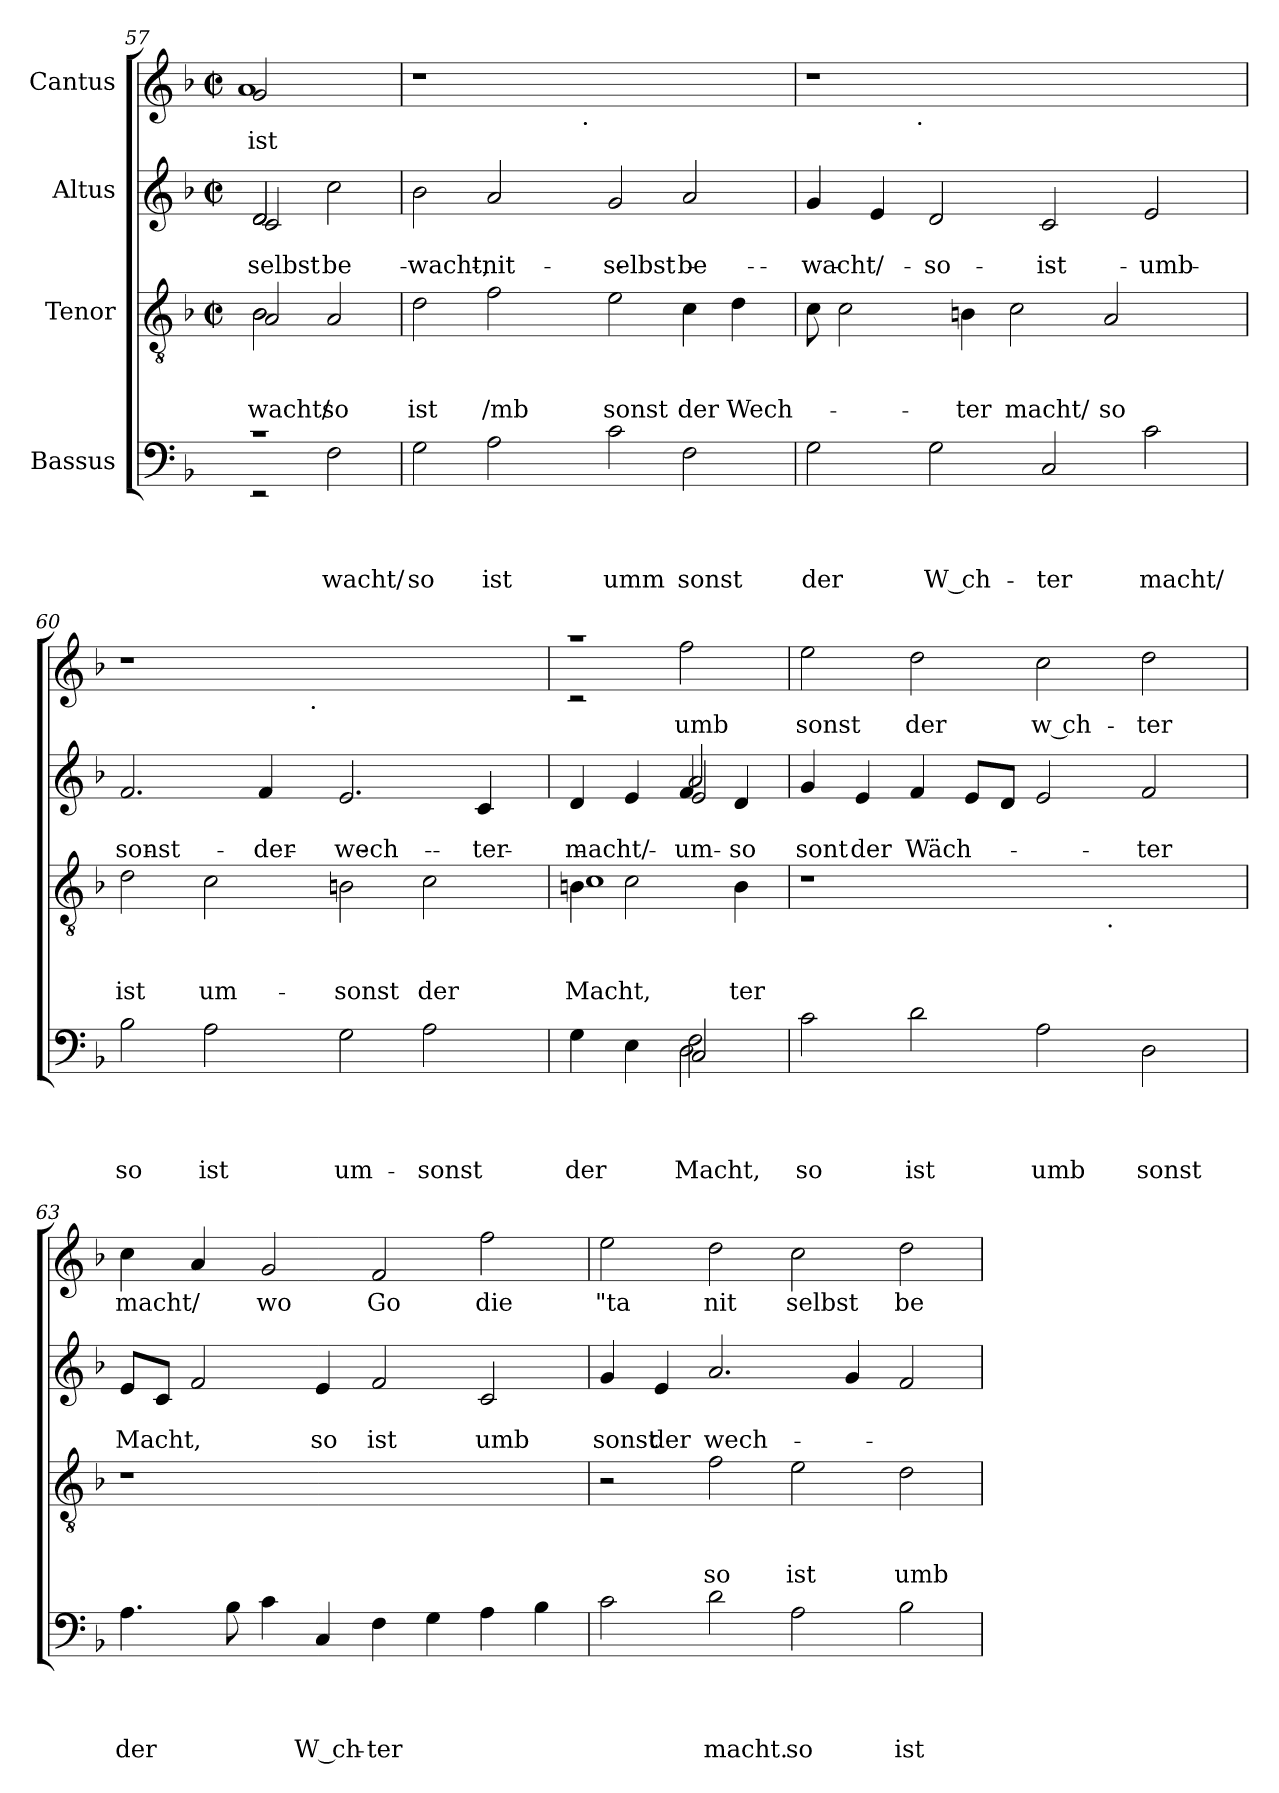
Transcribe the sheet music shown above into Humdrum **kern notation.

**kern	**text	**text	**text	**text	**kern	**text	**text	**text	**kern	**text	**text	**kern	**text
*part4	*part4	*part4	*part4	*part4	*part3	*part3	*part3	*part3	*part2	*part2	*part2	*part1	*part1
*staff4	*staff4	*staff4	*staff4	*staff4	*staff3	*staff3	*staff3	*staff3	*staff2	*staff2	*staff2	*staff1	*staff1
*I"Bassus	*	*	*	*	*I"Tenor	*	*	*	*I"Altus	*	*	*I"Cantus	*
*clefF4	*	*	*	*	*clefGv2	*	*	*	*clefG2	*	*	*clefG2	*
*k[b-]	*	*	*	*	*k[b-]	*	*	*	*k[b-]	*	*	*k[b-]	*
*F:	*	*	*	*	*F:	*	*	*	*F:	*	*	*F:	*
*	*	*	*	*	*M2/2	*	*	*	*M2/2	*	*	*M2/2	*
*	*	*	*	*	*met(c|)	*	*	*	*met(c|)	*	*	*met(c|)	*
=57	=57	=57	=57	=57	=57	=57	=57	=57	=57	=57	=57	=57	=57
*^	*	*	*	*	*	*	*	*	*	*	*	*	*
!	!	!	!	!	!	!	!	!	!LO:LY:b	!	!	!	!	!
*	*	*	*	*	*	*^	*	*	*	*	*	*	*	*
!	!	!	!	!	!	!	!	!	!	!LO:LY:b	!	!	!	!	!
*	*	*	*	*	*	*	*^	*	*	*	*	*	*	*	*
!	!	!	!	!	!	!	!	!	!	!	!LO:LY:b	!	!	!LO:LY:b	!	!
*	*	*	*	*	*	*	*	*	*	*	*	*^	*	*	*	*
!	!	!	!	!	!	!	!	!	!	!	!	!	!	!	!LO:LY:b	!	!
*	*	*	*	*	*	*	*	*	*	*	*	*	*^	*	*	*	*
!	!	!	!	!	!	!	!	!	!	!	!	!	!	!	!	!LO:LY:b	!	!LO:LY:b
*	*	*	*	*	*	*	*	*	*	*	*	*	*	*	*	*	*^	*
!	!	!	!	!	!	!	!	!	!	!	!	!	!	!	!	!	!	!	!LO:LY:b
1rc	2rEE	.	.	.	.	2B-\	2B-\	2A/	.	.	-wacht/	2d/	2d/	2c/	.	selbst	2g/	1a	ist
!	!	!	!	!	!LO:LY:b	!	!	!	!	!	!LO:LY:b	!	!	!	!	!LO:LY:b	!	!	!
.	2F\	.	.	.	-wacht/	2ryy	2ryy	2A/	.	.	so	2ryy	2ryy	2cc\	.	be-	2ryy	.	.
!!LO:LB:g=z	!!
=58	=58	=58	=58	=58	=58	=58	=58	=58	=58	=58	=58	=58	=58	=58	=58	=58	=58	=58	=58
!	!	!	!	!	!LO:LY:b	!	!	!	!	!	!LO:LY:b	!	!	!	!	!LO:LY:b	!	!	!
*v	*v	*	*	*	*	*	*	*	*	*	*	*v	*v	*v	*	*	*	*	*
*	*	*	*	*	*v	*v	*v	*	*	*	*	*	*	*	*	*
2G\	.	.	.	so	2d\	.	.	ist	2b-\	.	-wacht,	1r	2ryy	.
!	!	!	!	!LO:LY:b	!	!	!	!LO:LY:b	!	!	!LO:LY:b	!	!	!
2A\	.	.	.	ist	2f\	.	.	/mb	2a/	.	nit	.	4ryy	.
.	.	.	.	.	.	.	.	.	.	.	.	.	8ryy	.
.	.	.	.	.	.	.	.	.	.	.	.	.	32ryy	.
!	!	!	!	!	!	!	!	!	!	!	!	!	!LO:TX:b:t=.	!
.	.	.	.	.	.	.	.	.	.	.	.	.	1ryy	.
!	!	!	!	!LO:LY:b	!	!	!	!LO:LY:b	!	!	!LO:LY:b	!	!	!
2c\	.	.	.	umm	2e\	.	.	sonst	2g/	.	selbst	1ryy	.	.
!	!	!	!	!LO:LY:b	!	!	!	!LO:LY:b	!	!	!LO:LY:b	!	!	!
2F\	.	.	.	sonst	4c\	.	.	der	2a/	.	be-	.	.	.
!	!	!	!	!	!	!	!	!LO:LY:b	!	!	!	!	!	!
.	.	.	.	.	4d\	.	.	Wech-	.	.	.	.	.	.
.	.	.	.	.	.	.	.	.	.	.	.	.	16.ryy	.
=59	=59	=59	=59	=59	=59	=59	=59	=59	=59	=59	=59	=59	=59	=59
!	!	!	!	!LO:LY:b:rj	!	!	!	!	!	!	!LO:LY:b	!	!	!
2G\	.	.	.	der	8c\	.	.	.	4g/	.	-wacht/	1r	4...ryy	.
.	.	.	.	.	2c\	.	.	.	.	.	.	.	.	.
.	.	.	.	.	.	.	.	.	4e/	.	.	.	.	.
!	!	!	!	!	!	!	!	!	!	!	!	!	!LO:TX:b:t=.	!
.	.	.	.	.	.	.	.	.	.	.	.	.	1ryy	.
!	!	!	!	!LO:LY:b	!	!	!	!	!	!	!LO:LY:b	!	!	!
2G\	.	.	.	W ch-	.	.	.	.	2d/	.	so	.	.	.
!	!	!	!	!	!	!	!	!LO:LY:b	!	!	!	!	!	!
.	.	.	.	.	4Bn\	.	.	-ter	.	.	.	.	.	.
!	!	!	!	!	!	!	!	!LO:LY:b	!	!	!	!	!	!
.	.	.	.	.	2c\	.	.	macht/	.	.	.	.	.	.
!	!	!	!	!LO:LY:b	!	!	!	!	!	!	!LO:LY:b	!	!	!
2C/	.	.	.	-ter	.	.	.	.	2c/	.	ist	1ryy	.	.
!	!	!	!	!	!	!	!	!LO:LY:b	!	!	!	!	!	!
.	.	.	.	.	2A/	.	.	so	.	.	.	.	.	.
.	.	.	.	.	.	.	.	.	.	.	.	.	2ryy	.
!	!	!	!	!LO:LY:b	!	!	!	!	!	!	!LO:LY:b	!	!	!
2c\	.	.	.	macht/	.	.	.	.	2e/	.	umb	.	.	.
.	.	.	.	.	8ryy	.	.	.	.	.	.	.	.	.
.	.	.	.	.	.	.	.	.	.	.	.	.	32ryy	.
=60	=60	=60	=60	=60	=60	=60	=60	=60	=60	=60	=60	=60	=60	=60
!	!	!	!	!LO:LY:b	!	!	!	!LO:LY:b	!	!	!LO:LY:b	!	!	!
2B-\	.	.	.	so	2d\	.	.	ist	2.f/	.	sonst	1r	2ryy	.
!	!	!	!	!LO:LY:b	!	!	!	!LO:LY:b	!	!	!	!	!	!
2A\	.	.	.	ist	2c\	.	.	um-	.	.	.	.	4ryy	.
!	!	!	!	!	!	!	!	!	!	!	!LO:LY:b	!	!	!
.	.	.	.	.	.	.	.	.	4f/	.	der	.	8ryy	.
.	.	.	.	.	.	.	.	.	.	.	.	.	32ryy	.
!	!	!	!	!	!	!	!	!	!	!	!	!	!LO:TX:b:t=.	!
.	.	.	.	.	.	.	.	.	.	.	.	.	1ryy	.
!	!	!	!	!LO:LY:b	!	!	!	!LO:LY:b	!	!	!LO:LY:b:rj	!	!	!
2G\	.	.	.	um-	2Bn\	.	.	-sonst	2.e/	.	wech-	1ryy	.	.
!	!	!	!	!LO:LY:b	!	!	!	!LO:LY:b	!	!	!	!	!	!
2A\	.	.	.	-sonst	2c\	.	.	der	.	.	.	.	.	.
!	!	!	!	!	!	!	!	!	!	!	!LO:LY:b	!	!	!
.	.	.	.	.	.	.	.	.	4c/	.	-ter	.	.	.
.	.	.	.	.	.	.	.	.	.	.	.	.	16.ryy	.
=61	=61	=61	=61	=61	=61	=61	=61	=61	=61	=61	=61	=61	=61	=61
!	!	!	!	!LO:LY:b	!	!	!	!LO:LY:b	!	!	!	!	!	!
*^	*	*	*	*	*^	*	*	*	*	*	*	*	*	*
*	*^	*	*	*	*	*	*	*	*	*	*	*	*	*	*	*
!	!	!	!	!	!	!	!	!	!	!	!LO:LY:b	!	!	!LO:LY:b	!	!	!
*	*	*	*	*	*	*	*	*	*	*	*	*^	*	*	*	*	*
*	*	*	*	*	*	*	*	*	*	*	*	*	*^	*	*	*	*	*
4G\	2ryy	2ryy	.	.	.	der	4Bn\	1c	.	.	Macht,	4d/	2ryy	2ryy	.	macht/	1raa	2rc	.
4E\	.	.	.	.	.	.	2c\	.	.	.	.	4e/	.	.	.	.	.	.	.
!	!	!	!	!	!	!LO:LY:b	!	!	!	!	!	!	!	!	!	!	!	!	!
!	!	!	!	!	!	!LO:LY:b	!	!	!	!	!	!	!	!	!	!	!	!	!
!	!	!	!	!	!	!LO:LY:b	!	!	!	!	!	!	!	!	!	!LO:LY:b	!	!	!
!	!	!	!	!	!	!	!	!	!	!	!	!	!	!	!	!LO:LY:b	!	!	!LO:LY:b
2D\	2C/	2F\	.	.	.	Macht,	.	.	.	.	.	4f/	2e/	2a/	.	um-	.	2ff\	umb
!	!	!	!	!	!	!	!	!	!	!	!LO:LY:b	!	!	!	!	!LO:LY:b	!	!	!
.	.	.	.	.	.	.	4B\	.	.	.	-ter	4d/	.	.	.	so	.	.	.
*v	*v	*v	*	*	*	*	*	*	*	*	*	*v	*v	*v	*	*	*v	*v	*
*	*	*	*	*	*v	*v	*	*	*	*	*	*	*	*
!!LO:PB:g=z
=62	=62	=62	=62	=62	=62	=62	=62	=62	=62	=62	=62	=62	=62
!	!	!	!	!LO:LY:b	!LO:N:vis=1	!	!	!	!	!	!LO:LY:b	!	!LO:LY:b
2c\	.	.	.	so	1r	.	.	.	4g/	.	-sont	2ee\	sonst
!	!	!	!	!	!	!	!	!	!	!	!LO:LY:b	!	!
.	.	.	.	.	.	.	.	.	4e/	.	der	.	.
!	!	!	!	!LO:LY:b	!	!	!	!	!	!	!LO:LY:b	!	!LO:LY:b
2d\	.	.	.	ist	.	.	.	.	4f/	.	Wäch-	2dd\	der
.	.	.	.	.	.	.	.	.	8e/L	.	.	.	.
.	.	.	.	.	.	.	.	.	8d/J	.	.	.	.
!	!	!	!	!LO:LY:b	!	!	!	!	!	!	!	!	!LO:LY:b
2A\	.	.	.	umb	4.ryy	.	.	.	2e/	.	.	2cc\	w ch-
!	!	!	!	!	!LO:TX:b:t=.	!	!	!	!	!	!	!	!
.	.	.	.	.	2ryy	.	.	.	.	.	.	.	.
!	!	!	!	!LO:LY:b	!	!	!	!	!	!	!LO:LY:b	!	!LO:LY:b
2D\	.	.	.	sonst	.	.	.	.	2f/	.	-ter	2dd\	-ter
.	.	.	.	.	8ryy	.	.	.	.	.	.	.	.
=63	=63	=63	=63	=63	=63	=63	=63	=63	=63	=63	=63	=63	=63
!	!	!	!	!LO:LY:b:rj	!LO:N:vis=1	!	!	!	!	!	!LO:LY:b	!	!LO:LY:b:rj
4.A\	.	.	.	der	1r	.	.	.	8e/L	.	Macht,	4cc\	macht/
.	.	.	.	.	.	.	.	.	8c/J	.	.	.	.
.	.	.	.	.	.	.	.	.	2f/	.	.	4a/	.
8B-\	.	.	.	.	.	.	.	.	.	.	.	.	.
!	!	!	!	!	!	!	!	!	!	!	!	!	!LO:LY:b
4c\	.	.	.	.	.	.	.	.	.	.	.	2g/	wo
!	!	!	!	!LO:LY:b	!	!	!	!	!	!	!LO:LY:b	!	!
4C/	.	.	.	W ch-	.	.	.	.	4e/	.	so	.	.
!	!	!	!	!LO:LY:b	!	!	!	!	!	!	!LO:LY:b	!	!LO:LY:b
4F\	.	.	.	-ter	1ryy	.	.	.	2f/	.	ist	2f/	Go
4G\	.	.	.	.	.	.	.	.	.	.	.	.	.
!	!	!	!	!	!	!	!	!	!	!	!LO:LY:b	!	!LO:LY:b
4A\	.	.	.	.	.	.	.	.	2c/	.	umb	2ff\	die
4B-\	.	.	.	.	.	.	.	.	.	.	.	.	.
=64	=64	=64	=64	=64	=64	=64	=64	=64	=64	=64	=64	=64	=64
!	!	!	!	!	!	!	!	!	!	!	!LO:LY:b	!	!LO:LY:b
2c\	.	.	.	.	2r	.	.	.	4g/	.	sonst	2ee\	"ta
!	!	!	!	!	!	!	!	!	!	!	!LO:LY:b	!	!
.	.	.	.	.	.	.	.	.	4e/	.	der	.	.
!	!	!	!	!LO:LY:b	!	!	!	!LO:LY:b	!	!	!LO:LY:b	!	!LO:LY:b
2d\	.	.	.	macht.	2f\	.	.	so	2.a/	.	wech-	2dd\	nit
!	!	!	!	!LO:LY:b	!	!	!	!LO:LY:b	!	!	!	!	!LO:LY:b
2A\	.	.	.	so	2e\	.	.	ist	.	.	.	2cc\	selbst
.	.	.	.	.	.	.	.	.	4g/	.	.	.	.
!	!	!	!	!LO:LY:b	!	!	!	!LO:LY:b	!	!	!	!	!LO:LY:b
2B-\	.	.	.	ist	2d\	.	.	umb	[<2f/	.	.	2dd\	be-
=	=	=	=	=	=	=	=	=	=	=	=	=	=
*-	*-	*-	*-	*-	*-	*-	*-	*-	*-	*-	*-	*-	*-
